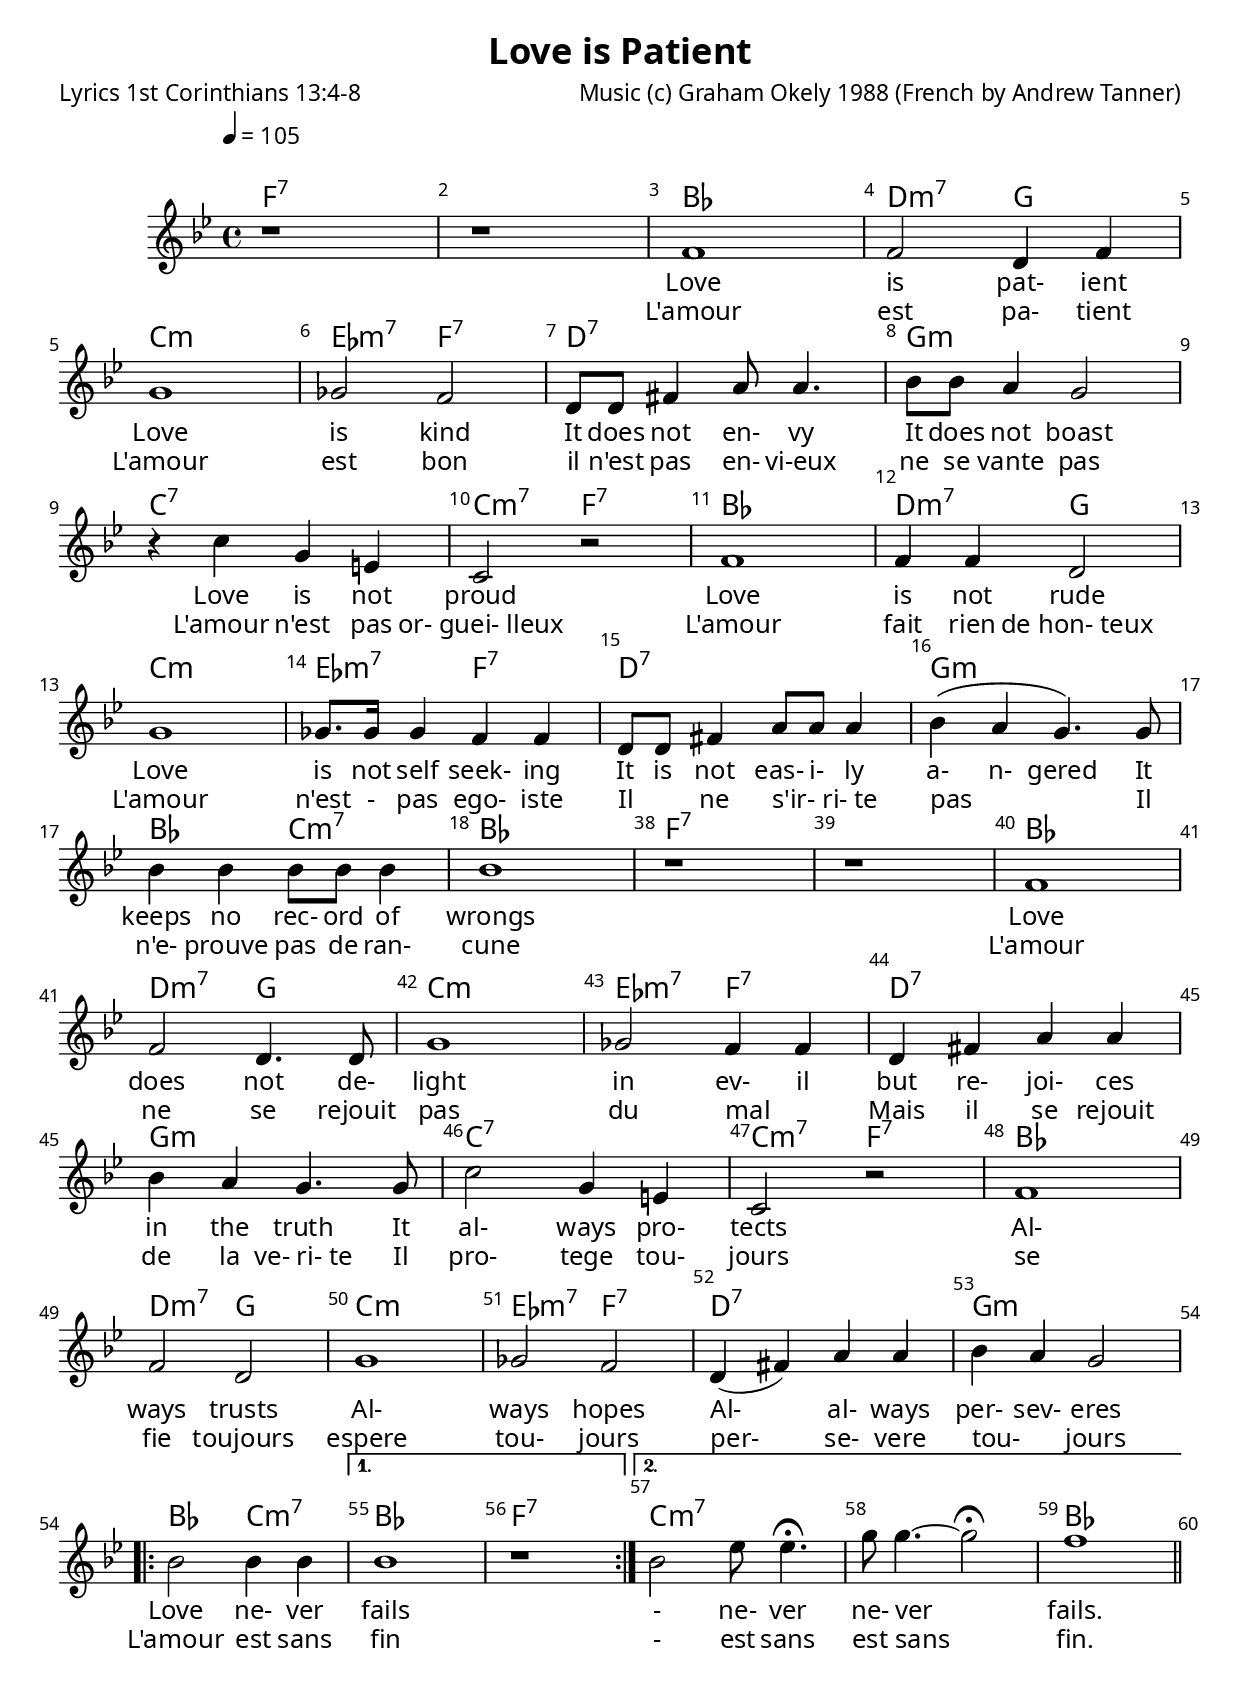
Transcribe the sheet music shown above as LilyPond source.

\version "2.16.0"  % necessary for upgrading to future LilyPond versions.
\header{
	title 		=	"Love is Patient"
	subtitle		=	""
	subsubtitle     	=       "" % #(strftime "Edition Date: %B %d, %Y  %X" (localtime (current-time)))
	composer		=	"Music (c) Graham Okely 1988 (French by Andrew Tanner)"
	poet		=	"Lyrics 1st Corinthians 13:4-8"
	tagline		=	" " %Typeset by Graham Okely"
}
\paper {
	#(set-default-paper-size "a4")
	head-separation 		=	3\mm
	top-margin 		=	6\mm
	system-system-spacing		=	52\mm
	system-system-spacing #'padding 	=	#0
	% evenHeaderMarkup  	=	""
	ragged-bottom		=	##f
	ragged-last-bottom	=	##t
	% scoreTitleMarkup  	=	""
	% system-count 		=	#9
	% oddHeaderMarkup   	=	""
	% annotate-spacing 	=	##t
myStaffSize = #20
#(define fonts
 (make-pango-font-tree "Go Boom!" 
"Go Boom!" 
"Go Boom!"
(/ myStaffSize 20)))
}
guitarChords = \chordmode {
% #(set-global-staff-size 16)
  % Introduction
  \override ChordName   #'font-size = #+2
  \set majorSevenSymbol = "maj7"
  \set chordChanges = ##t
  f1:7 f1:7 
  % verse 1
  bes1 d2:m7 g c1:m es2:m7 f:7
  d1:7 g:m c:7 c2:m7 f:7
  bes1 d2:m7 g c1:m es2:m7 f:7
  d1:7 g1:m  bes2 c:m7 bes1
  % Break
  f1:7 f1:7
  % Verse 2
  bes1 d2:m7 g c1:m es2:m7 f:7
  d1:7 g:m c:7 c2:m7 f:7
  bes1 d2:m7 g c1:m es2:m7 f:7
  d1:7 g1:m
  % Repeated tag
  bes2 c:m7 bes1 f:7
  c:m7 c:m7
  bes1
  }
verseMelody =  \relative c' {
	\override Score.MetronomeMark #'padding = #6
	\tempo 4=105
	\time 4/4
	\clef treble
	\key bes \major
	\set fontSize = #+1
	\override Score.BarNumber #'break-visibility = #all-visible
	% Introduction
	r1 r1 
	% Love is patient
	f1 f2 d4 f \break		
	%  Love is kind 
	g1 ges2 f 
	% It does not envy
	d8 d fis4 a8 a4. 	
	% it does not boast
	bes8 bes a4 g2	\break	
	%Love is not proud
	r4 c g e c2 r2 
	% Love is not rude
	f1 f4 f4 d2 \break
	% Love is not self seeking
	g1 ges8. ges16 ges4 f f	
	% It is not easily angered
	d8 d fis4 a8 a a4 bes4\( a g4.\) g8
	% It keeps no record of wrongs
	bes4 bes bes8 bes bes4 bes1 % \bar ":|"
	%======================================
	% Break
	\set Score.currentBarNumber = #38
	r1 r1
	%======================================
	% verse 2
	% Love does not de
	f1 \break f2 d4. d8 		
	%  light in evil 
	g1 ges2 f4 f 
	% But rejoices 
	d4 fis a a \break
	% in the truth it
	bes4 a g4. g8		
	% always protects
	c2 g4 e c2 r2		
	% always trusts
	f1 \break f2 d2 
	% always hopes
	g1 ges2 f	
	% always persevers
	d4 ( fis) a4 a
	bes4 a g2 \break
	\repeat volta 2 {
	% Love never fails
	bes2 bes4 bes }
	\alternative {
		{ bes1 r1 }
		{ bes2 ees8 ees4. \fermata | g8 g4. ~ g2 \fermata | f1 \bar "||" }
	            }
	\break
}
verseWords = \lyricmode {
   % \override LyricText #'font-size = #+4
    %======================================
    % Verse 1
    Love is pat- ient
    Love is kind
    It does not en- vy
    It does not boast
    Love is not proud
    Love is not rude
    Love is not self seek- ing
    It is not eas- i- ly a- n- gered
    It keeps no rec- ord of wrongs
    %======================================
    % Break   
    %======================================
    % Verse 2
    Love does not 
    de- light in ev- il
    but re- joi- ces in the truth
    It al- ways pro- tects
    Al- ways trusts
    Al- ways hopes
    Al-  al- ways per- sev- eres
    Love ne- ver fails
    - ne- ver ne- ver fails.
    %======================================
}
frenchWords = \lyricmode {
    % \override LyricText #'font-size = #+3
    % French
    % Love is pat- ient
    L'amour est pa- tient
    % Love is kind
    L'amour est bon
    % It does not en- vy
    il n'est pas en- vi-eux
    % It does not boast
    ne se vante pas 
    % Love is not proud
    L'amour n'est pas or-_guei-_lleux
    % Love is not rude
    L'amour fait rien de_hon-_teux
    % Love is not self seek- ing
    L'amour n'est - pas ego- iste
	    % It is not eas- i- ly a- n- gered
	    % Il n'est pas fac- ile- ment irrite _ _  
	    % (alt. Il ne s'irrite pas)
    Il _ ne s'ir-_ri-_te _ _ pas  _ _  
    % It keeps no rec- ord of wrongs
    Il n'e- prouve pas de ran- cune
	    % il ne garde aucun memoire de maux 
	    % (alt. Il n'eprouve pas de rancune)
    % vese 2
    % Love does not
    L'amour ne se
    % de- light in ev- il
    rejouit pas du mal _
    % but re- joi- ces in the truth
    Mais il se rejouit de la ve-_ri-_te
    % It al- ways pro- tects
    Il pro- tege tou- jours
    % Al- ways trusts
    se fie toujours
    % Al- ways hoes
    espere tou- jours
    % Al-  al- ways per- sev- eres
    per- se- vere tou- _ jours
    % Love ne- ver fails
    L'amour est sans fin
    - est sans est sans fin.
}
\score {
<<
    \new ChordNames \guitarChords
    \new Voice = "one" \verseMelody
    \new Lyrics \lyricsto "one" \verseWords
    \new Lyrics \lyricsto "one" \frenchWords
>>
\layout { % indent = #0 
  \context {
      %\Score
      %proportionalNotationDuration = #(ly:make-moment 1 4)
    }
} 
\midi { }
}
% --format=png -dresolution=300